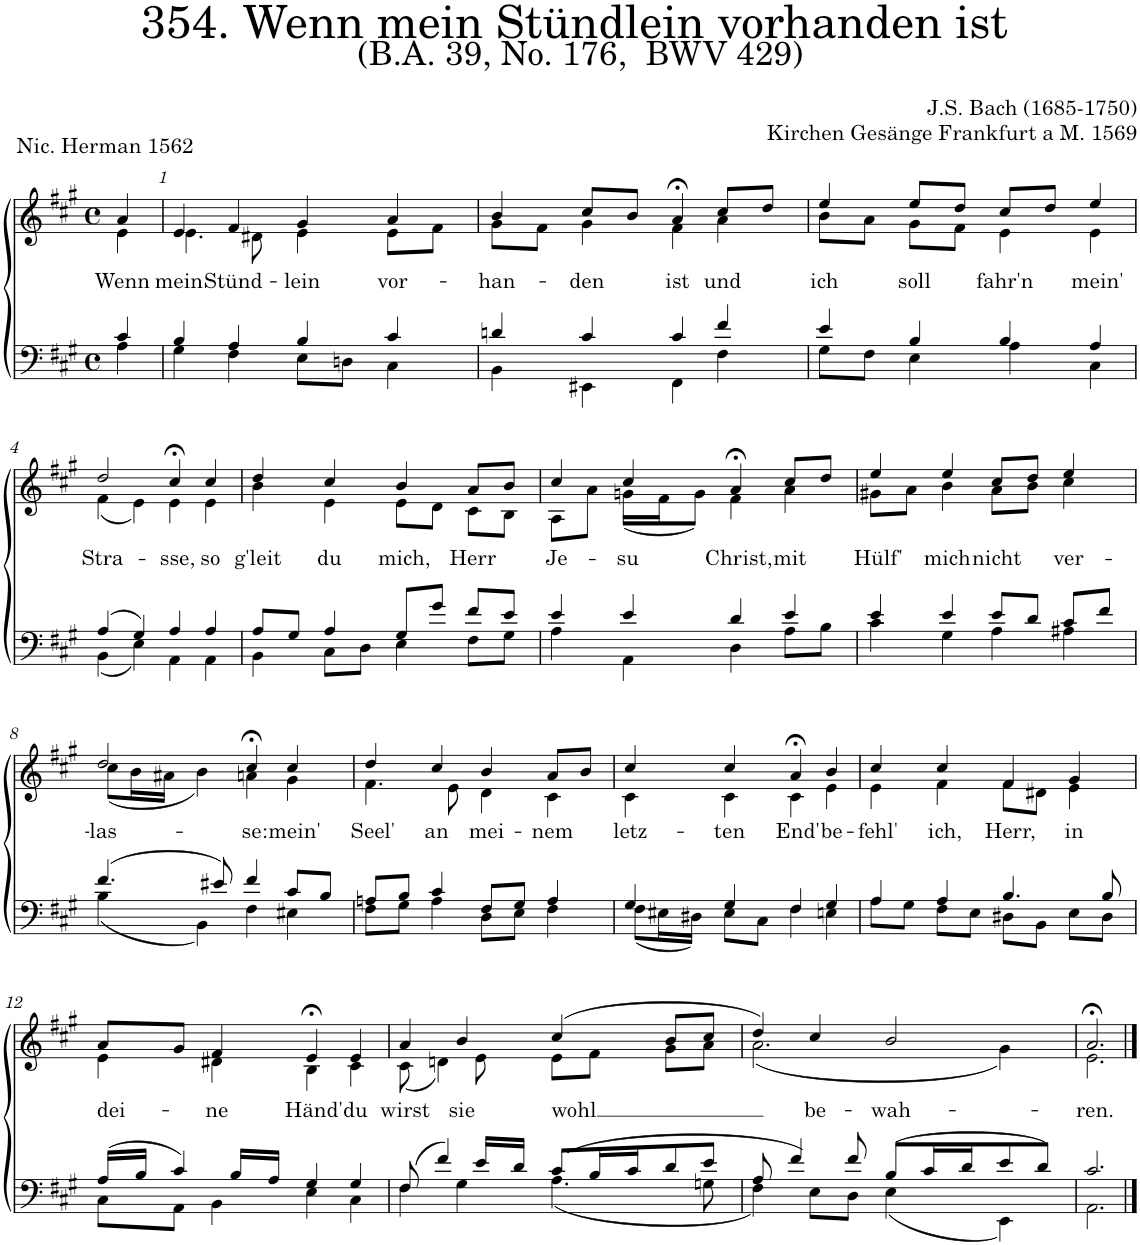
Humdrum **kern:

**kern	**kern	**text
*part2	*part1	*part1
*staff2	*staff1	*staff1
*I"Tenor/Bass	*I"Soprano/Alto	*
*clefF4	*clefG2	*
*k[f#c#g#]	*k[f#c#g#]	*
*M4/4	*M4/4	*
*met(c)	*met(c)	*
=	=	=
*^	*	*
!	!	!	!LO:LY:b
*	*	*^	*
4c#/	4A\	4a/	4e\	Wenn
=1	=1	=1	=1	=1
!	!	!	!	!LO:LY:b
4B/	4G#\	4e;</	4.e\	mein
!	!	!	!	!LO:LY:b
4A/	4F#\	4f#/	.	Stünd-
.	.	.	8d#X\	.
!	!	!	!	!LO:LY:b
4B/	8E\L	4g#;</	4e\	-lein
.	8Dn\J	.	.	.
!	!	!	!	!LO:LY:b
4c#/	4C#\	4a/	8e\L	vor-
.	.	.	8f#\J	.
=2	=2	=2	=2	=2
!	!	!	!	!LO:LY:b
4dn/	4BB\	4b;</	8g#\L	-han-
.	.	.	8f#\J	.
!	!	!	!	!LO:LY:b
4c#/	4EE#X\	8cc#/L	4g#\	-den
.	.	8b/J	.	.
!	!	!	!	!LO:LY:b
4c#/	4FF#\	4a;<,/	4f#\	ist
!	!	!	!	!LO:LY:b
4f#/	4F#\	8cc#/L	4a\	und
.	.	8dd/J	.	.
=3	=3	=3	=3	=3
!	!	!	!	!LO:LY:b
4e/	8G#\L	4ee;</	8b\L	ich
.	8F#\J	.	8a\J	.
!	!	!	!	!LO:LY:b
4B/	4E\	8ee/L	8g#\L	soll
.	.	8dd/J	8f#\J	.
!	!	!	!	!LO:LY:b
4B/	4A\	8cc#;</L	4e\	fahr'n
.	.	8dd/J	.	.
!	!	!	!	!LO:LY:b
4A/	4C#\	4ee/	4e\	mein'
!!LO:LB:g=z	!!
=4	=4	=4	=4	=4
!	!	!	!	!LO:LY:b
(4A/	(4BB\	2dd/	(4f#\	Stra-
4G#/)	4E\)	.	4e\)	.
!	!	!	!	!LO:LY:b
4A/	4AA\	4cc#;<,/	4e\	sse,
!	!	!	!	!LO:LY:b
4A/	4AA\	4cc#/	4e\	so
=5	=5	=5	=5	=5
!	!	!	!	!LO:LY:b
8A/L	4BB\	4dd;</	4b\	g'leit
8G#/J	.	.	.	.
!	!	!	!	!LO:LY:b
4A/	8C#\L	4cc#/	4e\	du
.	8D\J	.	.	.
!	!	!	!	!LO:LY:b
8G#/L	4E\	4b/	8e\L	mich,
8g#/J	.	.	8d\J	.
!	!	!	!	!LO:LY:b
8f#/L	8F#\L	8a/L	8c#\L	Herr
8e/J	8G#\J	8b/J	8B\J	.
=6	=6	=6	=6	=6
!	!	!	!	!LO:LY:b
4e/	4A\	4cc#;</	8A\L	Je-
.	.	.	8a\J	.
!	!	!	!	!LO:LY:b
4e/	4AA\	4cc#/	(16gn\LL	-su
.	.	.	16f#\J	.
.	.	.	8g\J)	.
!	!	!	!	!LO:LY:b
4d/	4D\	4a;<,/	4f#\	Christ,
!	!	!	!	!LO:LY:b
4e/	8A\L	8cc#/L	4a\	mit
.	8B\J	8dd/J	.	.
=7	=7	=7	=7	=7
!	!	!	!	!LO:LY:b
4e/	4c#\	4ee;</	8g#X\L	Hülf'
.	.	.	8a\J	.
!	!	!	!	!LO:LY:b
4e/	4G#\	4ee/	4b\	mich
!	!	!	!	!LO:LY:b
8e/L	4A\	8cc#/L	8a\L	nicht
8d/J	.	8dd/J	8b\J	.
!	!	!	!	!LO:LY:b
8c#/L	4A#X\	4ee/	4cc#\	ver-
8f#/J	.	.	.	.
!!LO:LB:g=z	!!
=8	=8	=8	=8	=8
!	!	!	!	!LO:LY:b
(4.f#/	(4B\	2dd;</	(8cc#\L	-las-
.	.	.	16b\L	.
.	.	.	16a#X\JJ	.
.	4BB\)	.	4b\)	.
8e#X/)	.	.	.	.
!	!	!	!	!LO:LY:b
4f#/	4F#\	4cc#;<,/	4an\	-se:
!	!	!	!	!LO:LY:b
8c#/L	4E#X\	4cc#/	4g#\	mein'
8B/J	.	.	.	.
=9	=9	=9	=9	=9
!	!	!	!	!LO:LY:b
8An/L	8F#\L	4dd;</	4.f#\	Seel'
8B/J	8G#\J	.	.	.
!	!	!	!	!LO:LY:b
4c#/	4A\	4cc#/	.	an
.	.	.	8e\	.
!	!	!	!	!LO:LY:b
8F#/L	8D\L	4b/	4d\	mei-
8G#/J	8E\J	.	.	.
!	!	!	!	!LO:LY:b
4A/	4F#\	8a/L	4c#\	-nem
.	.	8b/J	.	.
=10	=10	=10	=10	=10
!	!	!	!	!LO:LY:b
4G#/	(8F#\L	4cc#;</	4c#\	letz-
.	16E#X\L	.	.	.
.	16D#X\JJ)	.	.	.
!	!	!	!	!LO:LY:b
4G#/	8E#\L	4cc#/	4c#\	-ten
.	8C#\J	.	.	.
!	!	!	!	!LO:LY:b
4F#/	4F#\	4a;<,/	4c#\	End'
!	!	!	!	!LO:LY:b
4G#/	4En\	4b/	4e\	be-
=11	=11	=11	=11	=11
!	!	!	!	!LO:LY:b
4A/	8A\L	4cc#/	4e\	-fehl'
.	8G#\J	.	.	.
!	!	!	!	!LO:LY:b
4A/	8F#\L	4cc#/	4f#\	ich,
.	8E\J	.	.	.
!	!	!	!	!LO:LY:b
4.B/	8D#X\L	4f#/	8f#\L	Herr,
.	8BB\J	.	8d#X\J	.
!	!	!	!	!LO:LY:b
.	8E\L	4g#/	4e\	in
8B/	8D#\J	.	.	.
!!LO:LB:g=z	!!
=12	=12	=12	=12	=12
!	!	!	!	!LO:LY:b
(16A/LL	8C#\L	8a;</L	4e\	dei-
16B/JJ	.	.	.	.
4c#/)	8AA\J	8g#/J	.	.
!	!	!	!	!LO:LY:b
.	4BB\	4f#/	4d#X\	-ne
16B/LL	.	.	.	.
16A/JJ	.	.	.	.
!	!	!	!	!LO:LY:b
4G#/	4E\	4e;<,/	4B\	Händ'
!	!	!	!	!LO:LY:b
4G#/	4C#\	4e/	4c#\	du
=13	=13	=13	=13	=13
!	!	!	!	!LO:LY:b
(8F#/	4F#\	4a/	(8c#\	wirst
4f#/)	.	.	4dn\)	.
!	!	!	!	!LO:LY:b
.	4G#\	4b/	.	sie
16e/LL	.	.	8e\	.
16d/JJ	.	.	.	.
!	!	!	!	!LO:LY:b
(8c#/L	(4.A\	(4cc#;</	8e\L	wohl
16B/L	.	.	8f#\J	.
16c#/J	.	.	.	.
8d/	.	8b/L	8g#\L	.
8e/J	8Gn\	8cc#/J	8a\J	.
=14	=14	=14	=14	=14
8A/	4F#\)	4dd/)	(2.a\	.
4f#/)	.	.	.	.
!	!	!	!	!LO:LY:b
.	8E\L	4cc#/	.	be-
8f#/	8D\J	.	.	.
!	!	!	!	!LO:LY:b
(8B;</L	(4E\	2b/	.	-wah-
16c#/L	.	.	.	.
16d/J	.	.	.	.
8e/	4EE\)	.	4g#\)	.
8d/J)	.	.	.	.
=15	=15	=15	=15	=15
!	!	!	!	!LO:LY:b
2.c#/	2.AA\	2.a;</	2.e\	-ren.
*v	*v	*	*	*
*	*v	*v	*
==	==	==
*-	*-	*-
